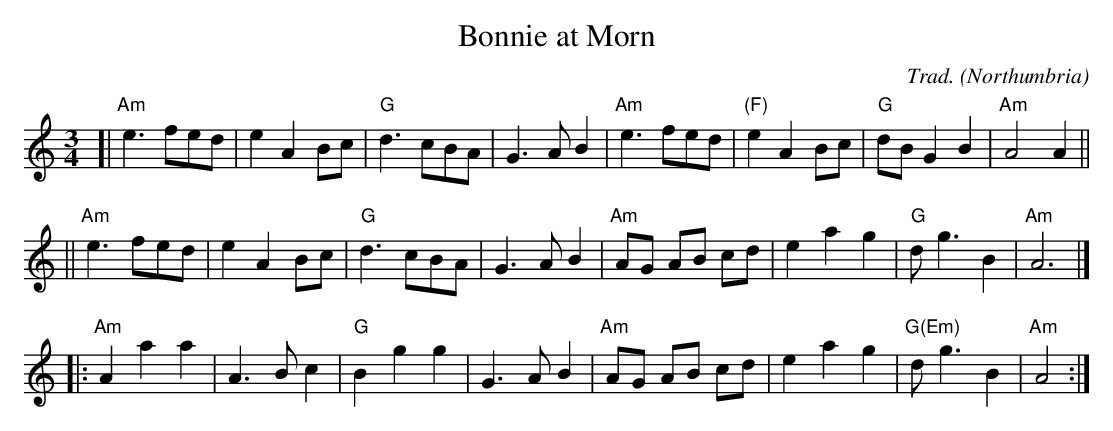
X:1
T: Bonnie at Morn
C: Trad.
O: Northumbria
M: 3/4
L: 1/8
K: Am
[|\
"Am"e3 fed | e2 A2 Bc | "G"d3 cBA | G3 A B2 |\
"Am"e3 fed | "(F)"e2 A2 Bc | "G"dB G2 B2 | "Am"A4 A2 ||
||\
"Am"e3 fed | e2 A2 Bc | "G"d3 cBA | G3 A B2 |\
"Am"AG AB cd | e2 a2 g2 | "G"d g3 B2 | "Am"A6 |]
|:\
"Am"A2 a2 a2 | A3 B c2 | "G"B2 g2 g2 | G3 A B2 |\
"Am"AG AB cd | e2 a2 g2 | "G(Em)"d g3 B2 | "Am"A4 :|
